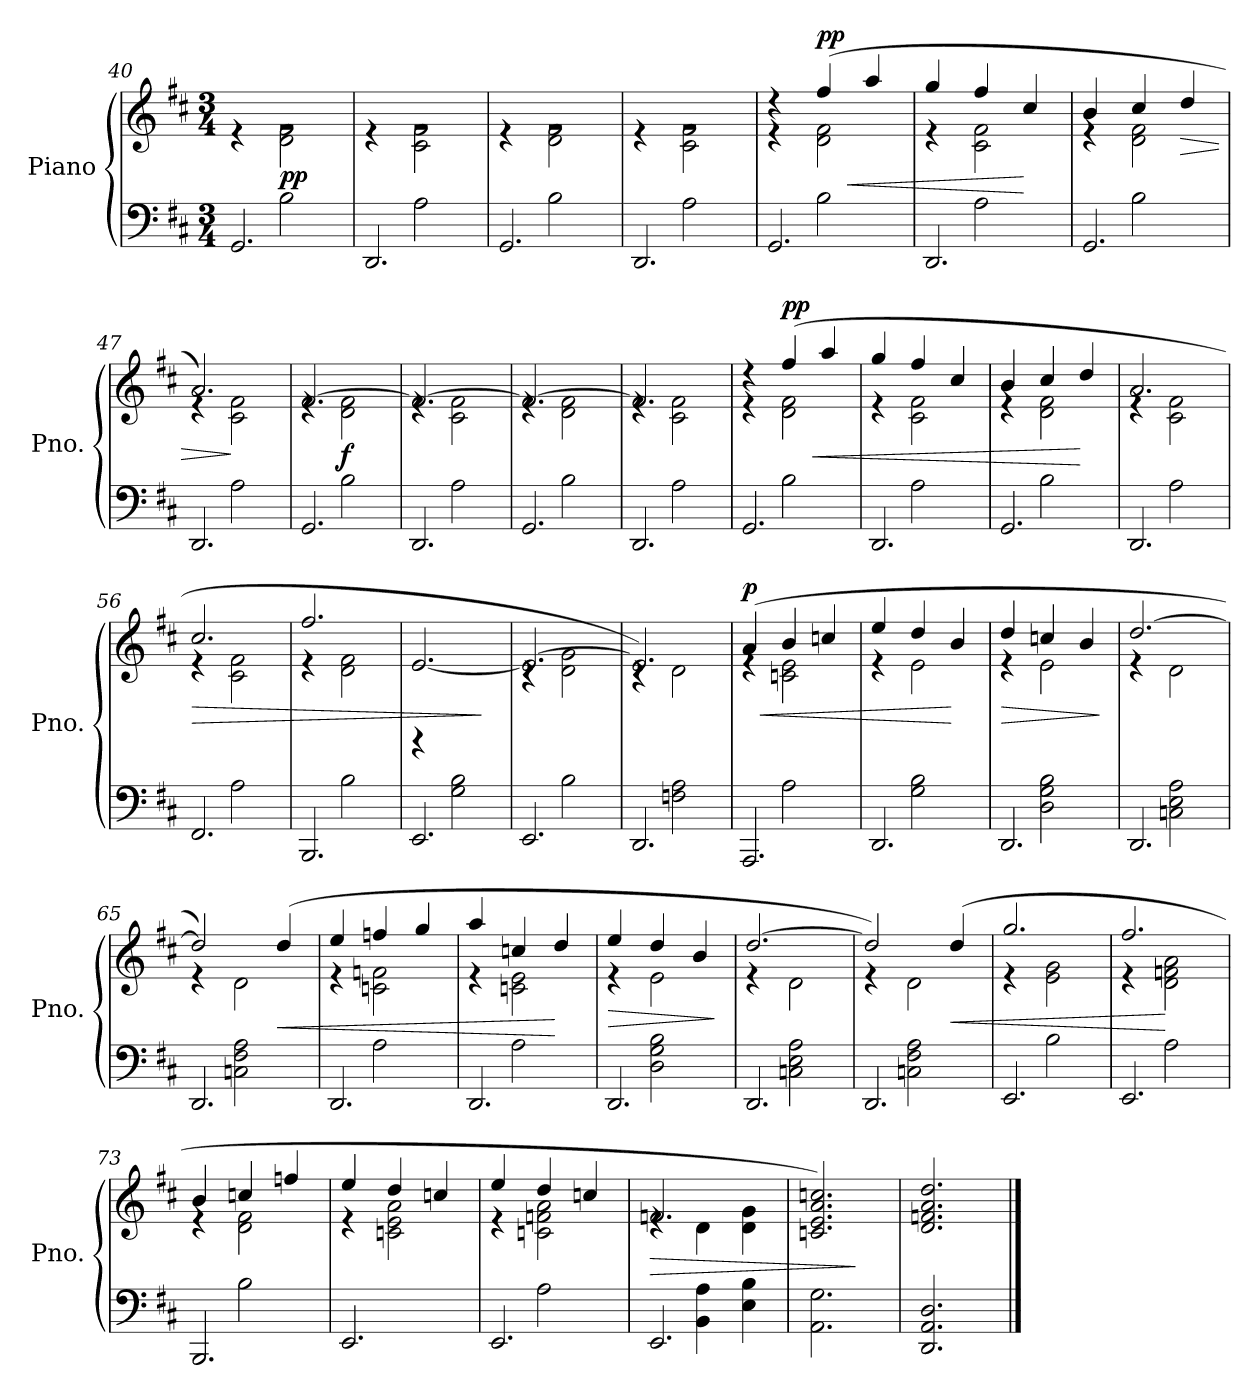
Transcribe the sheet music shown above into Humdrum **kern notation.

**kern	**kern	**dynam
*part1	*part1	*part1
*staff2	*staff1	*staff1/2
*I"Piano	*	*
*I'Pno.	*	*
*clefF4	*clefG2	*
*k[f#c#]	*k[f#c#]	*
*M3/4	*M3/4	*
=40	=40	=40
*^	*^	*
2.GG/	4ryy	2.rg	4re	.
!	!	!	!	!LO:DY:a=2
.	2B\	.	2d\ 2f#\	pp
=41	=41	=41	=41	=41
2.DD/	4ryy	2.rg	4re	.
.	2A\	.	2c#\ 2f#\	.
!!LO:LB:g=z	!!
=42	=42	=42	=42	=42
2.GG/	4ryy	2.rg	4re	.
.	2B\	.	2d\ 2f#\	.
=43	=43	=43	=43	=43
2.DD/	4ryy	2.rg	4re	.
.	2A\	.	2c#\ 2f#\	.
=44	=44	=44	=44	=44
2.GG/	4ryy	4rdd	4re	.
!	!	!	!	!LO:HP:b
!	!	!	!	!LO:DY:n=1:a
.	2B\	(4ff#/	2d\ 2f#\	< pp
.	.	4aa/	.	.
=45	=45	=45	=45	=45
2.DD/	4ryy	4gg/	4re	.
.	2A\	4ff#/	2c#\ 2f#\	.
.	.	4cc#/	.	[
=46	=46	=46	=46	=46
2.GG/	4ryy	4b/	4re	.
.	2B\	4cc#/	2d\ 2f#\	.
!	!	!	!	!LO:HP:b
.	.	4dd/	.	>
=47	=47	=47	=47	=47
2.DD/	4ryy	2.a/)	4re	.
.	2A\	.	2c#\ 2f#\	]
=48	=48	=48	=48	=48
2.GG/	4ryy	[2.f#/	4re	.
!	!	!	!	!LO:DY:b
.	2B\	.	2d\ 2f#\	f
=49	=49	=49	=49	=49
2.DD/	4ryy	2.f#/_	4re	.
.	2A\	.	2c#\ 2f#\	.
=50	=50	=50	=50	=50
2.GG/	4ryy	2.f#/_	4re	.
.	2B\	.	2d\ 2f#\	.
=51	=51	=51	=51	=51
2.DD/	4ryy	2.f#/]	4re	.
.	2A\	.	2c#\ 2f#\	.
=52	=52	=52	=52	=52
2.GG/	4ryy	4rdd	4re	.
!	!	!	!	!LO:HP:b
!	!	!	!	!LO:DY:n=1:a
.	2B\	(4ff#/	2d\ 2f#\	< pp
.	.	4aa/	.	.
!!LO:PB:g=z	!!
=53	=53	=53	=53	=53
2.DD/	4ryy	4gg/	4re	.
.	2A\	4ff#/	2c#\ 2f#\	.
.	.	4cc#/	.	.
=54	=54	=54	=54	=54
2.GG/	4ryy	4b/	4re	.
.	2B\	4cc#/	2d\ 2f#\	.
.	.	4dd/	.	[
=55	=55	=55	=55	=55
2.DD/	4ryy	2.a/	4re	.
.	2A\	.	2c#\ 2f#\	.
=56	=56	=56	=56	=56
!	!	!	!	!LO:HP:b
2.FF#/	4ryy	2.cc#/	4re	>
.	2A\	.	2c#\ 2f#\	.
=57	=57	=57	=57	=57
2.BBB/	4ryy	2.ff#/	4re	.
.	2B\	.	2d\ 2f#\	.
=58	=58	=58	=58	=58
2.EE/	4rb	[2.e/	2.ryy	.
.	2G\ 2B\	.	.	.
*v	*v	*	*	*
*	*v	*v	*
.	.	]
=59	=59	=59
*^	*^	*
2.EE/	4ryy	2.e/_	4rc	.
.	2B\	.	2d\ 2g\	.
=60	=60	=60	=60	=60
2.DD/	4ryy	2.e/])	4rc	.
.	2Fn\ 2A\	.	2d\	.
=61	=61	=61	=61	=61
!	!	!	!	!LO:HP:b
!	!	!	!	!LO:DY:n=1:a
2.AAA/	4ryy	(4a/	4re	< p
.	2A\	4b/	2cn\ 2e\	.
.	.	4ccn/	.	.
=62	=62	=62	=62	=62
2.DD/	4ryy	4ee/	4re	.
.	2G\ 2B\	4dd/	2e\	.
.	.	4b/	.	[
!!LO:LB:g=z	!!
=63	=63	=63	=63	=63
!	!	!	!	!LO:HP:b
2.DD/	4ryy	4dd/	4re	>
.	2D\ 2G\ 2B\	4ccn/	2e\	.
.	.	4b/	.	.
*v	*v	*	*	*
*	*v	*v	*
.	.	]
=64	=64	=64
*^	*^	*
2.DD/	4ryy	[2.dd/	4re	.
.	2Cn\ 2E\ 2A\	.	2d\	.
=65	=65	=65	=65	=65
2.DD/	4ryy	2dd/])	4re	.
.	2Cn\ 2F#\ 2A\	.	2d\	.
!	!	!	!	!LO:HP:b
.	.	(4dd/	.	<
=66	=66	=66	=66	=66
2.DD/	4ryy	4ee/	4re	.
.	2A\	4ffn/	2cn\ 2fn\	.
.	.	4gg/	.	.
=67	=67	=67	=67	=67
2.DD/	4ryy	4aa/	4re	.
.	2A\	4ccn/	2cn\ 2e\	.
.	.	4dd/	.	[
=68	=68	=68	=68	=68
!	!	!	!	!LO:HP:b
2.DD/	4ryy	4ee/	4re	>
.	2D\ 2G\ 2B\	4dd/	2e\	.
.	.	4b/	.	.
*v	*v	*	*	*
*	*v	*v	*
.	.	]
=69	=69	=69
*^	*^	*
2.DD/	4ryy	[2.dd/	4re	.
.	2Cn\ 2E\ 2A\	.	2d\	.
=70	=70	=70	=70	=70
2.DD/	4ryy	2dd/])	4re	.
.	2Cn\ 2F#\ 2A\	.	2d\	.
!	!	!	!	!LO:HP:b
.	.	(4dd/	.	<
=71	=71	=71	=71	=71
2.EE/	4ryy	2.gg/	4re	.
.	2B\	.	2e\ 2g\	.
!!LO:LB:g=z	!!
=72	=72	=72	=72	=72
2.EE/	4ryy	2.ff#/	4re	.
.	2A\	.	2d\ 2fn\ 2a\	[
=73	=73	=73	=73	=73
2.BBB/	4ryy	4b/	4re	.
.	2B\	4ccn/	2d\ 2f#\	.
.	.	4ffn/	.	.
*v	*v	*	*	*
=74	=74	=74	=74
2.EE/	4ee/	4re	.
.	4dd/	2cn\ 2e\ 2a\	.
.	4ccn/	.	.
=75	=75	=75	=75
*^	*	*	*
2.EE/	4ryy	4ee/	4re	.
.	2A\	4dd/	2cn\ 2fn\ 2a\	.
.	.	4ccn/	.	.
=76	=76	=76	=76	=76
!	!	!	!	!LO:HP:b
2.EE/	4ryy	2.fn/	4re	>
.	4BB\ 4A\	.	4d\	.
.	4E\ 4B\	.	4d\ 4g\	.
*v	*v	*	*	*
*	*v	*v	*
=77	=77	=77
2.AA\ 2.G\	2.cn/ 2.e/ 2.a/ 2.ccn/)	.
.	.	]
=78	=78	=78
2.DD/ 2.AA/ 2.D/	2.d/ 2.fn/ 2.a/ 2.dd/	.
==	==	==
*-	*-	*-
